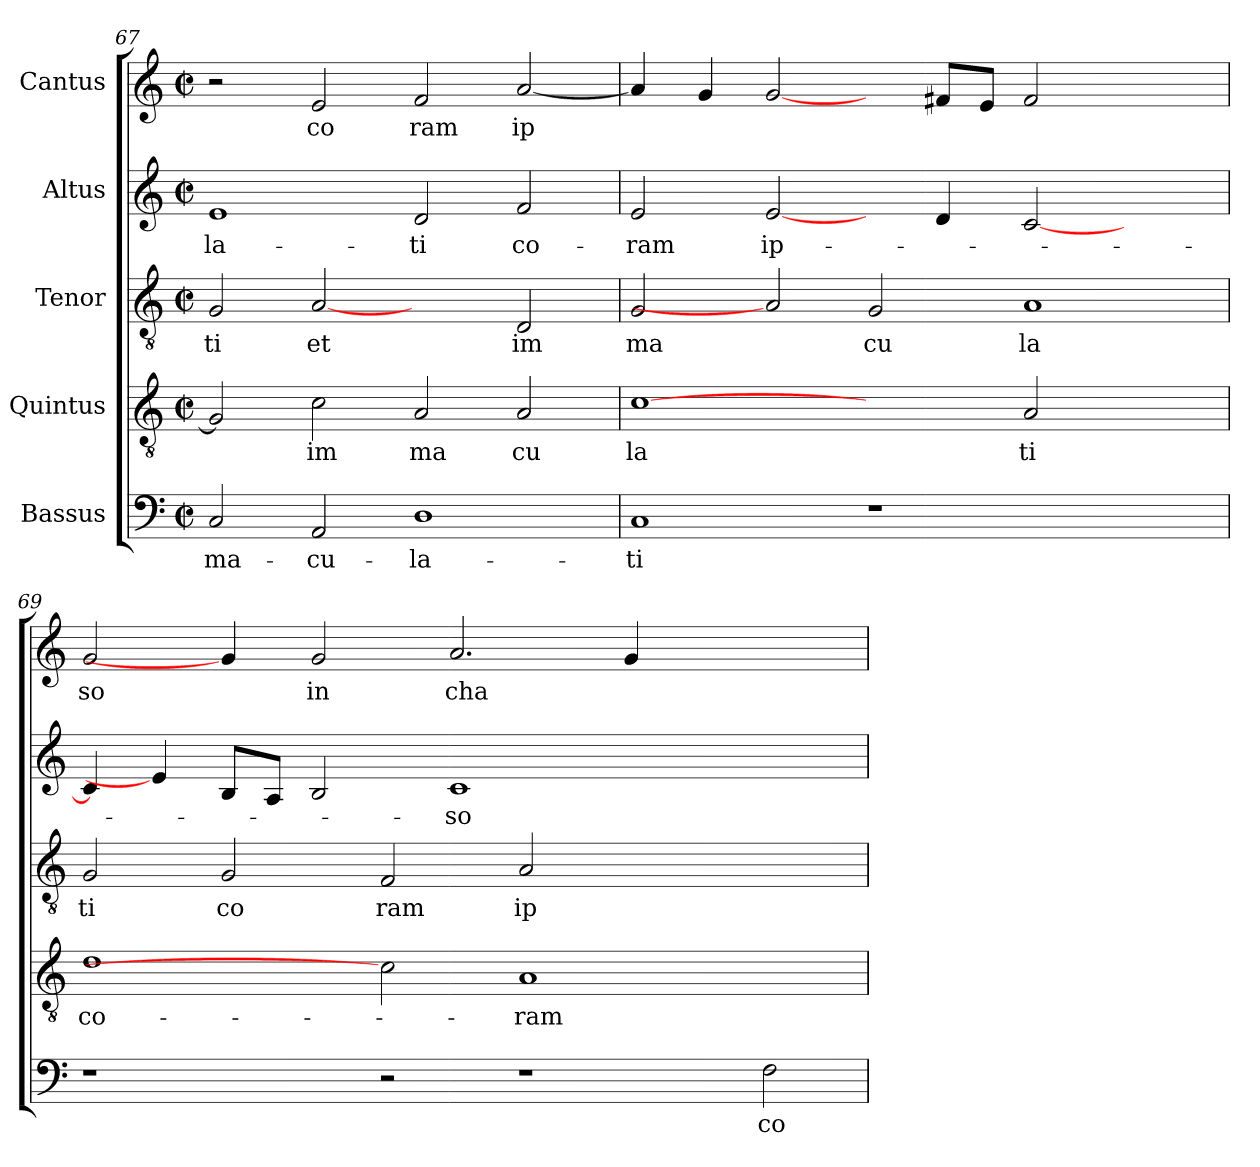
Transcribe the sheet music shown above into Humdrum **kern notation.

**kern	**text	**kern	**text	**kern	**text	**kern	**text	**kern	**text
*part5	*part5	*part4	*part4	*part3	*part3	*part2	*part2	*part1	*part1
*staff5	*staff5	*staff4	*staff4	*staff3	*staff3	*staff2	*staff2	*staff1	*staff1
*I"Bassus	*	*I"Quintus	*	*I"Tenor	*	*I"Altus	*	*I"Cantus	*
*clefF4	*	*clefGv2	*	*clefGv2	*	*clefG2	*	*clefG2	*
*M2/2	*	*M2/2	*	*M2/2	*	*M2/2	*	*M2/2	*
*met(c|)	*	*met(c|)	*	*met(c|)	*	*met(c|)	*	*met(c|)	*
=67	=67	=67	=67	=67	=67	=67	=67	=67	=67
!	!LO:LY:b:cj	!	!	!	!LO:LY:b:cj	!	!LO:LY:b:cj	!	!
2C/	-ma-	2G/]	.	2G/	ti	1e	-la-	2r	.
!	!LO:LY:b:cj	!	!LO:LY:b:cj	!	!LO:LY:b:cj	!	!	!	!LO:LY:b:cj
2AA/	-cu-	2c\	im	[2A	et	.	.	2e/	co
!	!LO:LY:b:cj	!	!LO:LY:b:cj	!	!	!	!LO:LY:b:cj	!	!LO:LY:b:cj
1D	-la-	2A/	ma	2ryy	.	2d/	-ti	2f/	ram
!	!	!	!LO:LY:b:cj	!	!LO:LY:b:cj	!	!LO:LY:b:cj	!	!LO:LY:b:cj
.	.	2A/	cu	2D/	im	2f/	co-	[<2a/	ip
=68	=68	=68	=68	=68	=68	=68	=68	=68	=68
!	!LO:LY:b:cj	!	!LO:LY:b:cj	!	!LO:LY:b:cj	!	!LO:LY:b:cj	!	!
1C	-ti	[1c	la	2G/	ma	2e/	-ram	4a/]	.
.	.	.	.	.	.	.	.	4g/	.
!	!	!	!	!	!	!	!LO:LY:b:cj	!	!
.	.	.	.	2A]	.	[2e/	ip-	[2g/	.
!	!	!	!	!	!LO:LY:b:cj	!	!	!	!
1r	.	2ryy	.	2G/	cu	4ryy	.	4ryy	.
.	.	.	.	.	.	4d/	.	8f#/L	.
.	.	.	.	.	.	.	.	8e/J	.
!	!	!	!LO:LY:b:cj	!	!LO:LY:b:cj	!	!	!	!
.	.	2A/	ti	1A	la	[>2c/	.	2f#/	.
2ryy	.	2ryy	.	.	.	2ryy	.	2ryy	.
!!LO:LB:g=z
=69	=69	=69	=69	=69	=69	=69	=69	=69	=69
!	!	!	!LO:LY:b:cj	!	!LO:LY:b:cj	!	!	!	!LO:LY:b:cj
1r	.	1d	co-	2G/	ti	4c/]	.	2g/	so
.	.	.	.	.	.	4e/]	.	.	.
!	!	!	!	!	!LO:LY:b:cj	!	!	!	!
.	.	.	.	2G/	co	8B/L	.	4g/]	.
.	.	.	.	.	.	8A/J	.	.	.
!	!	!	!	!	!	!	!	!	!LO:LY:b:cj
.	.	.	.	.	.	2B/	.	2g/	in
!	!	!	!	!	!LO:LY:b:cj	!	!	!	!
2r	.	2c]	.	2F/	ram	.	.	.	.
!	!	!	!	!	!	!	!LO:LY:b:cj	!	!LO:LY:b
.	.	.	.	.	.	1c	-so	2.a/	cha
!	!	!	!LO:LY:b:cj	!	!LO:LY:b:cj	!	!	!	!
1r	.	1A	-ram	2A/	ip	.	.	.	.
.	.	.	.	1ryy	.	.	.	4g/	.
.	.	.	.	.	.	2.ryy	.	2.ryy	.
!	!LO:LY:b:cj	!	!	!	!	!	!	!	!
2F\	co-	2ryy	.	.	.	.	.	.	.
=	=	=	=	=	=	=	=	=	=
*-	*-	*-	*-	*-	*-	*-	*-	*-	*-
